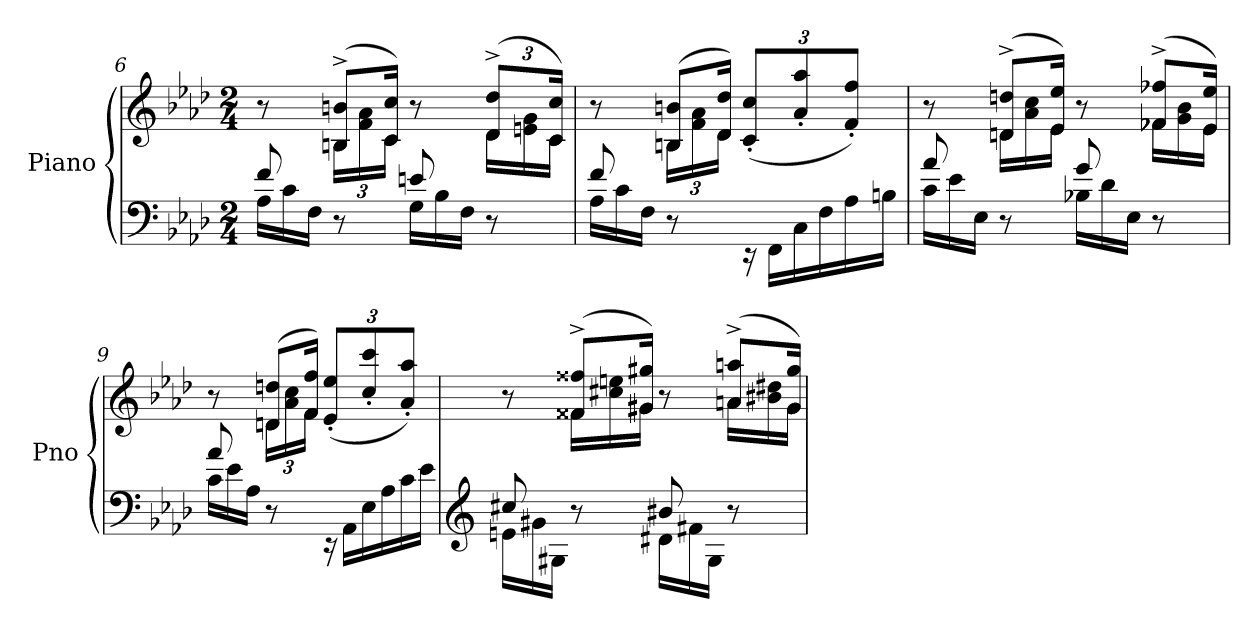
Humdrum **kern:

**kern	**kern
*part1	*part1
*staff2	*staff1
*I"Piano	*
*I'Pno	*
*clefF4	*clefG2
*k[b-e-a-d-]	*k[b-e-a-d-]
*M2/4	*M2/4
=6	=6
*^	*
*	*Xtuplet	*
*	*	*^
8f/	24A-\LL	8r	8ryy
.	24c\	.	.
.	24F\JJ	.	.
*	*	*Xtuplet	*
8r	8ryy	(12Bn/^ 12bn/^L	24B\LL
.	.	.	24f\ 24a-\
.	.	24c/ 24cc/Jk)	24c\JJ
8en/	24G\LL	8r	8ryy
.	24B-\	.	.
.	24F\JJ	.	.
*	*	*tuplet	*
*	*	*Xbrackettup	*Xtuplet
8r	8ryy	(12d-/^ 12dd-/^L	24d-\LL
.	.	.	24en\ 24g\
.	.	24c/ 24cc/Jk)	24c\JJ
!!LO:LB:g=z	!!
=7	=7	=7	=7
8f/	24A-\LL	8r	8ryy
.	24c\	.	.
.	24F\JJ	.	.
8r	8ryy	(12Bn/ 12bn/L	24B\LL
.	.	.	24f\ 24a-\
.	.	24d-/ 24dd-/Jk)	24d-\JJ
*	*	*tuplet	*
24rEE	4ryy	(12c/' 12cc/'L	4ryy
24FF\LL	.	.	.
24C\	.	12a-/' 12aa-/'	.
24F\	.	.	.
24A-\	.	12f/' 12ff/'J)	.
24Bn\JJ	.	.	.
=8	=8	=8	=8
8a-/	24c\LL	8r	8ryy
.	24e-\	.	.
.	24E-\JJ	.	.
*	*	*Xtuplet	*
8r	8ryy	(12dn/^ 12ddn/^L	24d\LL
.	.	.	24a-\ 24cc\
.	.	24e-/ 24ee-/Jk)	24e-\JJ
8g/	24B-X\LL	8r	8ryy
.	24d-\	.	.
.	24E-\JJ	.	.
8r	8ryy	(12f-X/^ 12ff-X/^L	24f-\LL
.	.	.	24g\ 24b-\
.	.	24e-/ 24ee-/Jk)	24e-\JJ
=9	=9	=9	=9
8a-/	24c\LL	8r	8ryy
.	24e-\	.	.
.	24A-\JJ	.	.
8r	8ryy	(12dn/ 12ddn/L	24d\LL
.	.	.	24a-\ 24cc\
.	.	24f/ 24ff/Jk)	24f\JJ
*	*	*tuplet	*
24rEE	4ryy	(12e-/' 12ee-/'L	4ryy
24AA-\LL	.	.	.
24E-\	.	12cc/' 12ccc/'	.
24A-\	.	.	.
24c\	.	12a-/' 12aa-/'J)	.
24e-\JJ	.	.	.
!!LO:LB:g=z	!!
=10	=10	=10	=10
*clefG2	*	*	*
8cc#X/	24en\LL	8r	8ryy
.	24g#X\	.	.
.	24G#X\JJ	.	.
*	*	*Xtuplet	*
8r	8ryy	(12f##X/^ 12ff##X/^L	24f##X\LL
.	.	.	24cc#X\ 24een\
.	.	24g#X/ 24gg#X/Jk)	24g#X\JJ
8b#X/	24d#X\LL	8r	8ryy
.	24f#X\	.	.
.	24G#\JJ	.	.
8r	8ryy	(12an/^ 12aan/^L	24a\LL
.	.	.	24b#X\ 24dd#X\
.	.	24g#/ 24gg#/Jk)	24g#\JJ
*v	*v	*	*
*	*v	*v
=	=
*-	*-
